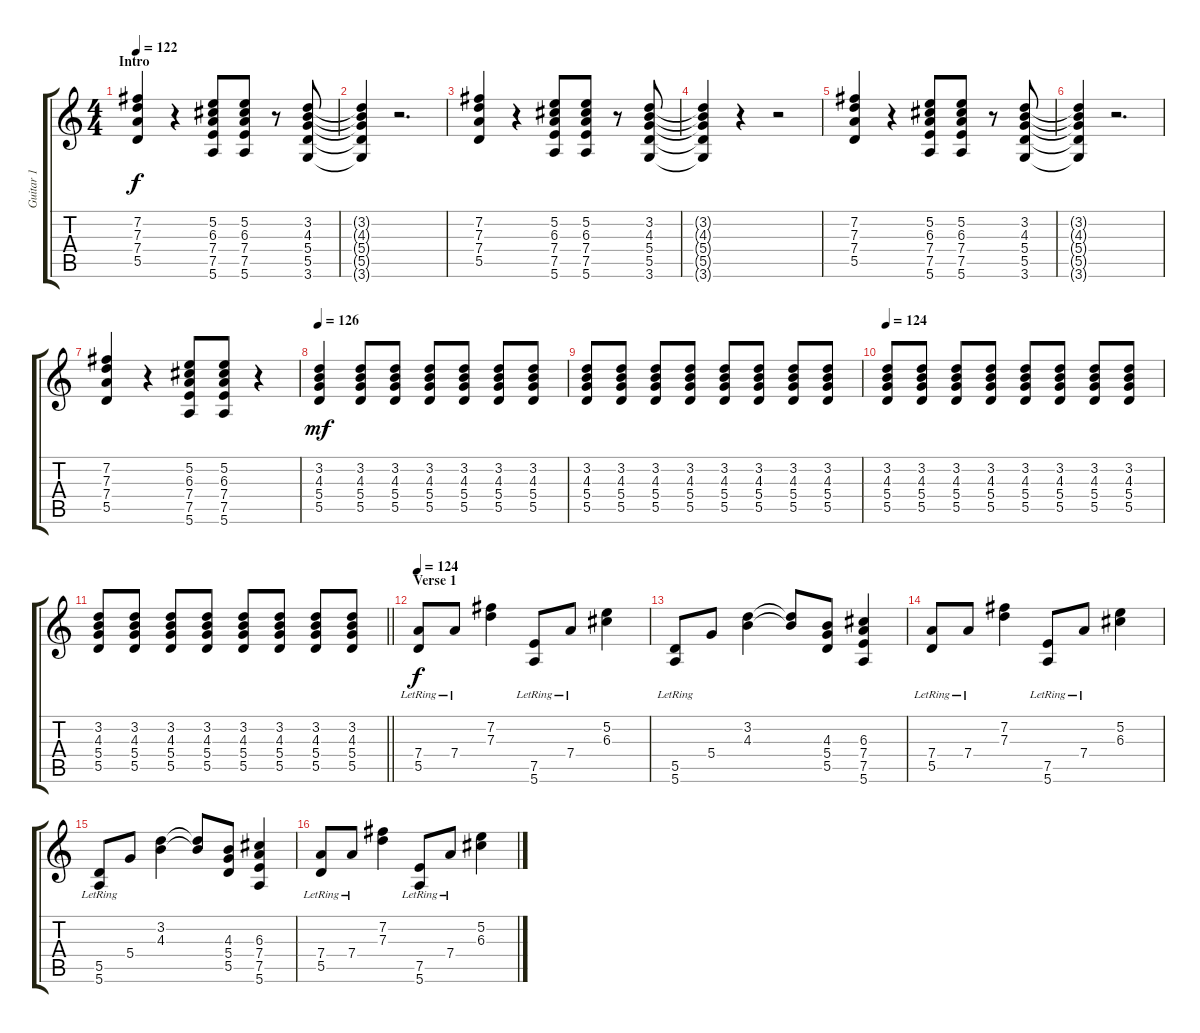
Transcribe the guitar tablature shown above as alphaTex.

\track ("Guitar 1" "Guitar 1") {instrument overdrivenguitar}
\staff {score tabs}
\tuning (E4 B3 G3 D3 A2 E2) {hide}
\ts (4 4)
\section ("" "Intro")
\tempo 122
\clef g2
\ks c
(7.2 7.3 7.4 5.5).4{dy f volume 6 instrument overdrivenguitar} r.4 (5.2 6.3 7.4 7.5 5.6).8 (5.2 6.3 7.4 7.5 5.6).8 r.8 (3.2 4.3 5.4 5.5 3.6).8 |
(3.2{t} 4.3{t} 5.4{t} 5.5{t} 3.6{t}).4 r.2{d} |
(7.2 7.3 7.4 5.5).4 r.4 (5.2 6.3 7.4 7.5 5.6).8 (5.2 6.3 7.4 7.5 5.6).8 r.8 (3.2 4.3 5.4 5.5 3.6).8 |
(3.2{t} 4.3{t} 5.4{t} 5.5{t} 3.6{t}).4 r.4 r.2 |
(7.2 7.3 7.4 5.5).4{volume 9} r.4 (5.2 6.3 7.4 7.5 5.6).8 (5.2 6.3 7.4 7.5 5.6).8 r.8 (3.2 4.3 5.4 5.5 3.6).8 |
(3.2{t} 4.3{t} 5.4{t} 5.5{t} 3.6{t}).4 r.2{d} |
(7.2 7.3 7.4 5.5).4 r.4 (5.2 6.3 7.4 7.5 5.6).8 (5.2 6.3 7.4 7.5 5.6).8 r.4 |
\tempo 126
(3.2 4.3 5.4 5.5).4{dy mf} (3.2 4.3 5.4 5.5).8 (3.2 4.3 5.4 5.5).8 (3.2 4.3 5.4 5.5).8 (3.2 4.3 5.4 5.5).8 (3.2 4.3 5.4 5.5).8 (3.2 4.3 5.4 5.5).8 |
(3.2 4.3 5.4 5.5).8 (3.2 4.3 5.4 5.5).8 (3.2 4.3 5.4 5.5).8 (3.2 4.3 5.4 5.5).8 (3.2 4.3 5.4 5.5).8 (3.2 4.3 5.4 5.5).8 (3.2 4.3 5.4 5.5).8 (3.2 4.3 5.4 5.5).8 |
\tempo 124
(3.2 4.3 5.4 5.5).8 (3.2 4.3 5.4 5.5).8 (3.2 4.3 5.4 5.5).8 (3.2 4.3 5.4 5.5).8 (3.2 4.3 5.4 5.5).8 (3.2 4.3 5.4 5.5).8 (3.2 4.3 5.4 5.5).8 (3.2 4.3 5.4 5.5).8 |
\barLineRight lightlight
(3.2 4.3 5.4 5.5).8 (3.2 4.3 5.4 5.5).8 (3.2 4.3 5.4 5.5).8 (3.2 4.3 5.4 5.5).8 (3.2 4.3 5.4 5.5).8 (3.2 4.3 5.4 5.5).8 (3.2 4.3 5.4 5.5).8 (3.2 4.3 5.4 5.5).8 |
\section ("" "Verse 1")
\tempo 124
(7.4{lr} 5.5{lr}).8{dy f} 7.4{lr}.8 (7.2 7.3).4 (7.5{lr} 5.6{lr}).8 7.4{lr}.8 (5.2 6.3).4 |
(5.5{lr} 5.6).8 5.4.8 (3.2 4.3).4 (3.2{t} 4.3{t}).8 (4.3 5.4 5.5).8 (6.3 7.4 7.5 5.6).4 |
(7.4{lr} 5.5{lr}).8 7.4{lr}.8 (7.2 7.3).4 (7.5{lr} 5.6{lr}).8 7.4{lr}.8 (5.2 6.3).4 |
(5.5{lr} 5.6).8 5.4.8 (3.2 4.3).4 (3.2{t} 4.3{t}).8 (4.3 5.4 5.5).8 (6.3 7.4 7.5 5.6).4 |
(7.4{lr} 5.5{lr}).8 7.4{lr}.8 (7.2 7.3).4 (7.5{lr} 5.6{lr}).8 7.4{lr}.8 (5.2 6.3).4
